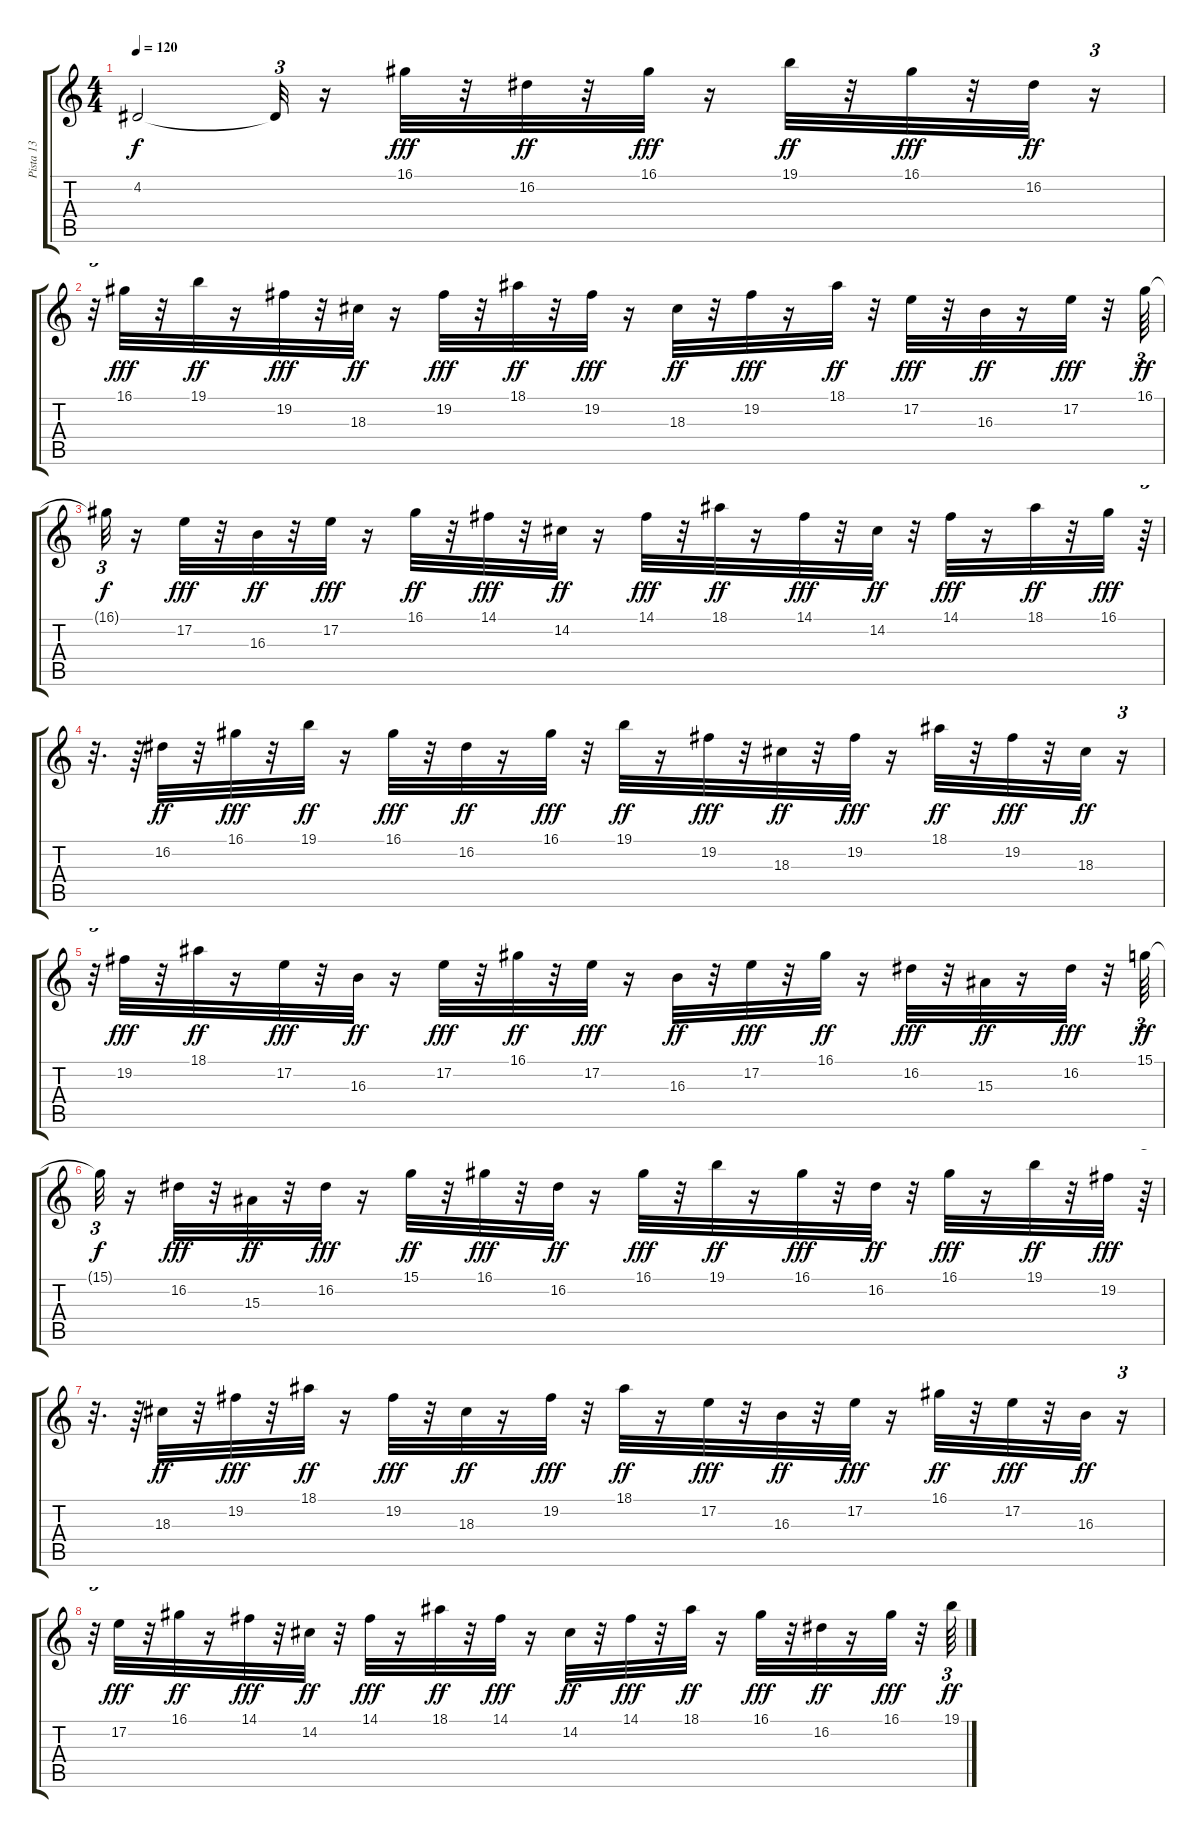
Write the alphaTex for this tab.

\track ("Pista 13" "Pista 13") {instrument stringensemble1}
\staff {score tabs}
\tuning (E4 B3 G3 D3 A2 E2) {hide}
\ts (4 4)
\tempo 120
\clef g2
\ks c
4.2{t}.2{dy f} 4.2{t}.32{tu (3 2)} r.16 16.1.32{dy fff balance 6 instrument stringensemble1} r.32 16.2.32{dy ff} r.32 16.1.32{dy fff} r.16 19.1.32{dy ff} r.32 16.1.32{dy fff} r.32 16.2.32{dy ff} r.16{tu (3 2)} |
r.32{tu (3 2)} 16.1.32{dy fff} r.32 19.1.32{dy ff} r.16 19.2.32{dy fff} r.32 18.3.32{dy ff} r.16 19.2.32{dy fff} r.32 18.1.32{dy ff} r.32 19.2.32{dy fff} r.16 18.3.32{dy ff} r.32 19.2.32{dy fff} r.16 18.1.32{dy ff} r.32 17.2.32{dy fff} r.32 16.3.32{dy ff} r.16 17.2.32{dy fff} r.32 16.1.64{tu (3 2) dy ff} |
16.1{t}.32{tu (3 2) dy f} r.16 17.2.32{dy fff} r.32 16.3.32{dy ff} r.32 17.2.32{dy fff} r.16 16.1.32{dy ff} r.32 14.1.32{dy fff} r.32 14.2.32{dy ff} r.16 14.1.32{dy fff} r.32 18.1.32{dy ff} r.16 14.1.32{dy fff} r.32 14.2.32{dy ff} r.32 14.1.32{dy fff} r.16 18.1.32{dy ff} r.32 16.1.32{dy fff} r.64{tu (3 2)} |
r.32{d} r.64 16.2.32{dy ff} r.32 16.1.32{dy fff} r.32 19.1.32{dy ff} r.16 16.1.32{dy fff} r.32 16.2.32{dy ff} r.16 16.1.32{dy fff} r.32 19.1.32{dy ff} r.16 19.2.32{dy fff} r.32 18.3.32{dy ff} r.32 19.2.32{dy fff} r.16 18.1.32{dy ff} r.32 19.2.32{dy fff} r.32 18.3.32{dy ff} r.16{tu (3 2)} |
r.32{tu (3 2)} 19.2.32{dy fff} r.32 18.1.32{dy ff} r.16 17.2.32{dy fff} r.32 16.3.32{dy ff} r.16 17.2.32{dy fff} r.32 16.1.32{dy ff} r.32 17.2.32{dy fff} r.16 16.3.32{dy ff} r.32 17.2.32{dy fff} r.32 16.1.32{dy ff} r.16 16.2.32{dy fff} r.32 15.3.32{dy ff} r.16 16.2.32{dy fff} r.32 15.1.64{tu (3 2) dy ff} |
15.1{t}.32{tu (3 2) dy f} r.16 16.2.32{dy fff} r.32 15.3.32{dy ff} r.32 16.2.32{dy fff} r.16 15.1.32{dy ff} r.32 16.1.32{dy fff} r.32 16.2.32{dy ff} r.16 16.1.32{dy fff} r.32 19.1.32{dy ff} r.16 16.1.32{dy fff} r.32 16.2.32{dy ff} r.32 16.1.32{dy fff} r.16 19.1.32{dy ff} r.32 19.2.32{dy fff} r.64{tu (3 2)} |
r.32{d} r.64 18.3.32{dy ff} r.32 19.2.32{dy fff} r.32 18.1.32{dy ff} r.16 19.2.32{dy fff} r.32 18.3.32{dy ff} r.16 19.2.32{dy fff} r.32 18.1.32{dy ff} r.16 17.2.32{dy fff} r.32 16.3.32{dy ff} r.32 17.2.32{dy fff} r.16 16.1.32{dy ff} r.32 17.2.32{dy fff} r.32 16.3.32{dy ff} r.16{tu (3 2)} |
r.32{tu (3 2)} 17.2.32{dy fff} r.32 16.1.32{dy ff} r.16 14.1.32{dy fff} r.32 14.2.32{dy ff} r.32 14.1.32{dy fff} r.16 18.1.32{dy ff} r.32 14.1.32{dy fff} r.16 14.2.32{dy ff} r.32 14.1.32{dy fff} r.32 18.1.32{dy ff} r.16 16.1.32{dy fff} r.32 16.2.32{dy ff} r.16 16.1.32{dy fff} r.32 19.1.64{tu (3 2) dy ff}
